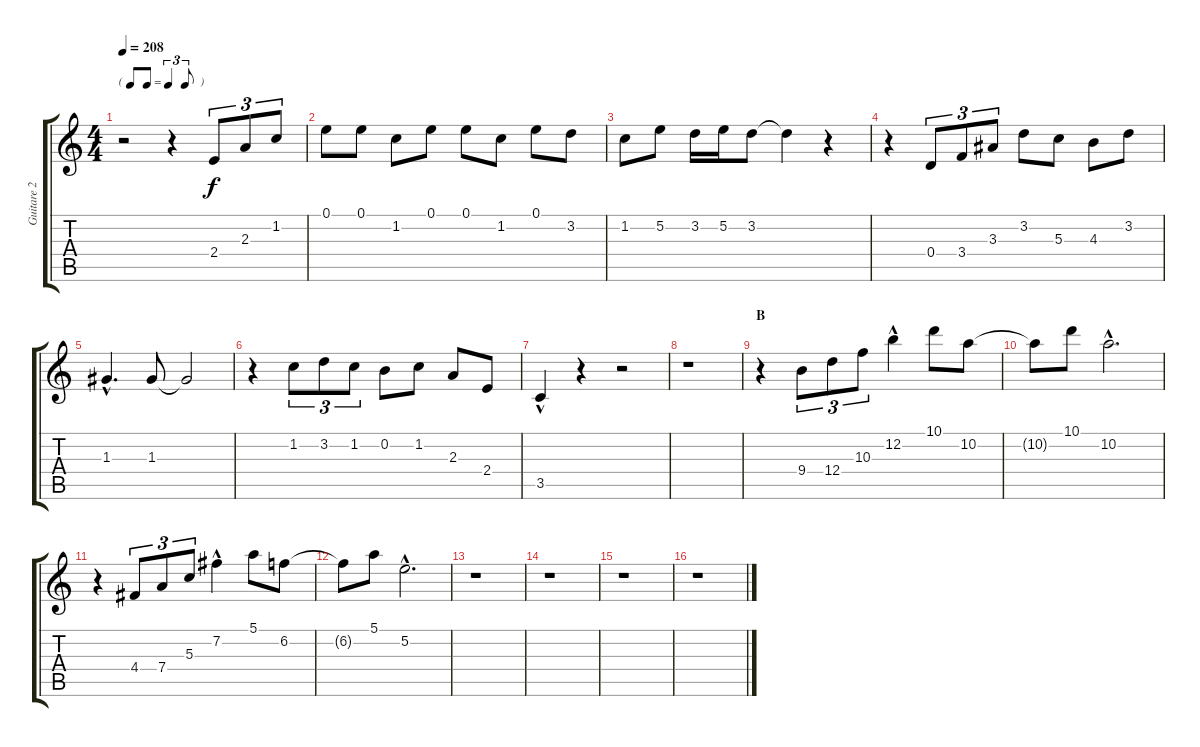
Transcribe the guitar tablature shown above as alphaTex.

\track ("Guitare 2" "Guitare 2") {instrument acousticguitarsteel}
\staff {score tabs}
\tuning (E4 B3 G3 D3 A2 E2) {hide}
\ts (4 4)
\tf triplet8th
\tempo 208
\clef g2
\ks c
r.2{dy f} r.4 2.4.8{tu (3 2)} 2.3.8{tu (3 2)} 1.2.8{tu (3 2)} |
0.1.8 0.1.8 1.2.8 0.1.8 0.1.8 1.2.8 0.1.8 3.2.8 |
1.2.8 5.2.8 3.2.16 5.2.16 3.2.8 3.2{t}.4 r.4 |
r.4 0.4.8{tu (3 2)} 3.4.8{tu (3 2)} 3.3.8{tu (3 2)} 3.2.8 5.3.8 4.3.8 3.2.8 |
1.3{hac}.4{d} 1.3.8 1.3{t}.2 |
r.4 1.2.8{tu (3 2)} 3.2.8{tu (3 2)} 1.2.8{tu (3 2)} 0.2.8 1.2.8 2.3.8 2.4.8 |
3.5{hac}.4 r.4 r.2 |
r.1 |
\section ("" "B")
r.4 9.4.8{tu (3 2)} 12.4.8{tu (3 2)} 10.3.8{tu (3 2)} 12.2{hac}.4 10.1.8 10.2.8 |
10.2{t}.8 10.1.8 10.2{hac}.2{d} |
r.4 4.4.8{tu (3 2)} 7.4.8{tu (3 2)} 5.3.8{tu (3 2)} 7.2{hac}.4 5.1.8 6.2.8 |
6.2{t}.8 5.1.8 5.2{hac}.2{d} |
r.1 |
r.1 |
r.1 |
r.1
